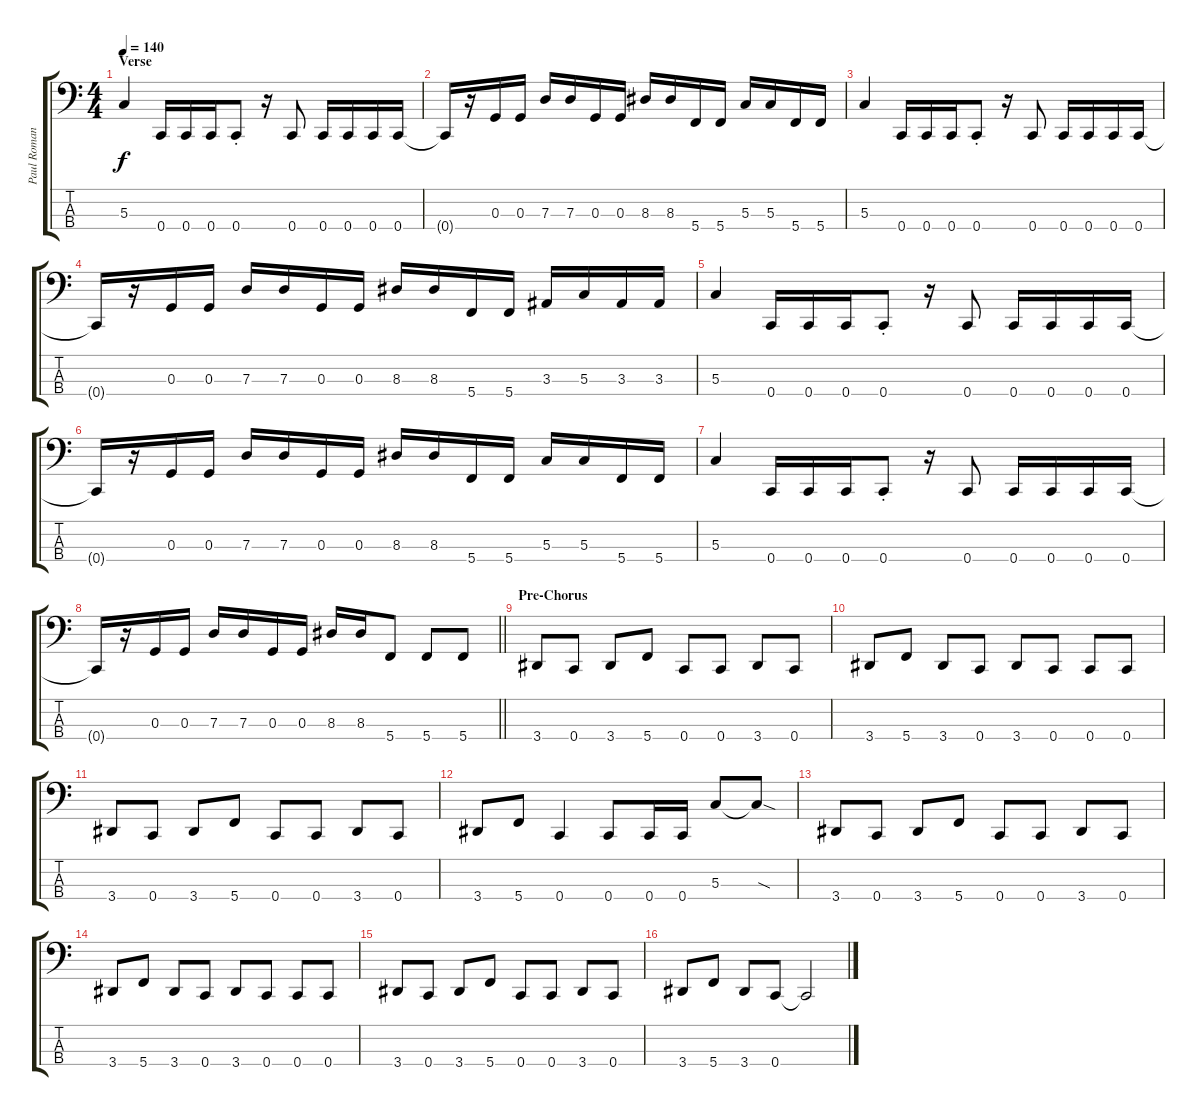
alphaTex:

\track ("Paul Romanko" "Paul Roman") {instrument electricbasspick}
\staff {score tabs}
\tuning (F2 C2 G1 C1) {hide}
\ts (4 4)
\section ("" "Verse")
\tempo 140
\clef f4
\ks c
5.3.4{dy f} 0.4.16 0.4.16 0.4.16 0.4{st}.8 r.16 0.4.8 0.4.16 0.4.16 0.4.16 0.4.16 |
0.4{t}.16 r.16 0.3.16 0.3.16 7.3.16 7.3.16 0.3.16 0.3.16 8.3.16 8.3.16 5.4.16 5.4.16 5.3.16 5.3.16 5.4.16 5.4.16 |
5.3.4 0.4.16 0.4.16 0.4.16 0.4{st}.8 r.16 0.4.8 0.4.16 0.4.16 0.4.16 0.4.16 |
0.4{t}.16 r.16 0.3.16 0.3.16 7.3.16 7.3.16 0.3.16 0.3.16 8.3.16 8.3.16 5.4.16 5.4.16 3.3.16 5.3.16 3.3.16 3.3.16 |
5.3.4 0.4.16 0.4.16 0.4.16 0.4{st}.8 r.16 0.4.8 0.4.16 0.4.16 0.4.16 0.4.16 |
0.4{t}.16 r.16 0.3.16 0.3.16 7.3.16 7.3.16 0.3.16 0.3.16 8.3.16 8.3.16 5.4.16 5.4.16 5.3.16 5.3.16 5.4.16 5.4.16 |
5.3.4 0.4.16 0.4.16 0.4.16 0.4{st}.8 r.16 0.4.8 0.4.16 0.4.16 0.4.16 0.4.16 |
\barLineRight lightlight
0.4{t}.16 r.16 0.3.16 0.3.16 7.3.16 7.3.16 0.3.16 0.3.16 8.3.16 8.3.16 5.4.8 5.4.8 5.4.8 |
\section ("" "Pre-Chorus")
3.4.8 0.4.8 3.4.8 5.4.8 0.4.8 0.4.8 3.4.8 0.4.8 |
3.4.8 5.4.8 3.4.8 0.4.8 3.4.8 0.4.8 0.4.8 0.4.8 |
3.4.8 0.4.8 3.4.8 5.4.8 0.4.8 0.4.8 3.4.8 0.4.8 |
3.4.8 5.4.8 0.4.4 0.4.8 0.4.16 0.4.16 5.3.8 5.3{sod t}.8 |
3.4.8 0.4.8 3.4.8 5.4.8 0.4.8 0.4.8 3.4.8 0.4.8 |
3.4.8 5.4.8 3.4.8 0.4.8 3.4.8 0.4.8 0.4.8 0.4.8 |
3.4.8 0.4.8 3.4.8 5.4.8 0.4.8 0.4.8 3.4.8 0.4.8 |
3.4.8 5.4.8 3.4.8 0.4.8 0.4{t}.2
